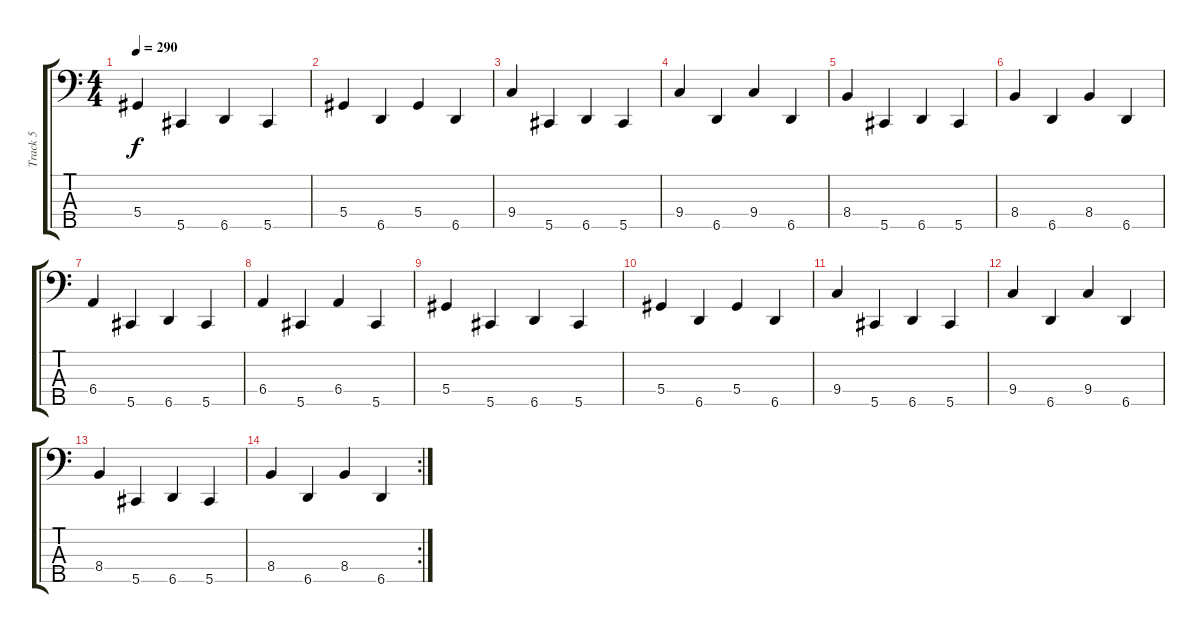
\track ("Track 5" "Track 5") {instrument electricbassfinger}
\staff {score tabs}
\tuning (Gb2 Db2 Ab1 Eb1 Ab0) {hide}
\ts (4 4)
\tempo 290
\clef f4
\ks c
5.4.4{dy f} 5.5.4 6.5.4 5.5.4 |
5.4.4 6.5.4 5.4.4 6.5.4 |
9.4.4 5.5.4 6.5.4 5.5.4 |
9.4.4 6.5.4 9.4.4 6.5.4 |
8.4.4 5.5.4 6.5.4 5.5.4 |
8.4.4 6.5.4 8.4.4 6.5.4 |
6.4.4 5.5.4 6.5.4 5.5.4 |
6.4.4 5.5.4 6.4.4 5.5.4 |
5.4.4 5.5.4 6.5.4 5.5.4 |
5.4.4 6.5.4 5.4.4 6.5.4 |
9.4.4 5.5.4 6.5.4 5.5.4 |
9.4.4 6.5.4 9.4.4 6.5.4 |
8.4.4 5.5.4 6.5.4 5.5.4 |
\rc 2
8.4.4 6.5.4 8.4.4 6.5.4
